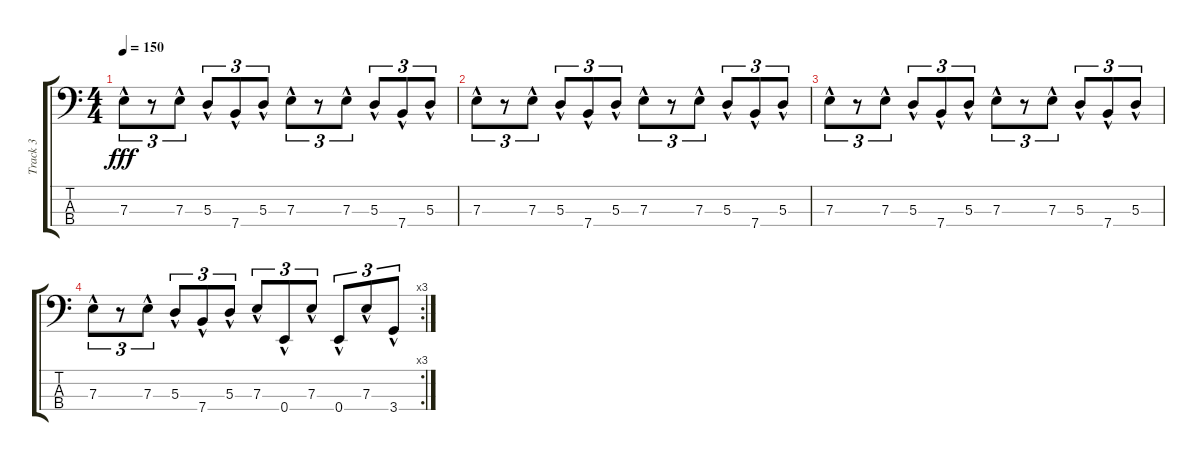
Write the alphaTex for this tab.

\track ("Track 3" "Track 3") {instrument electricbasspick}
\staff {score tabs}
\tuning (G2 D2 A1 E1) {hide}
\ts (4 4)
\tempo 150
\clef f4
\ks c
7.3{hac}.8{tu (3 2) dy fff} r.8{tu (3 2)} 7.3{hac}.8{tu (3 2)} 5.3{hac}.8{tu (3 2)} 7.4{hac}.8{tu (3 2)} 5.3{hac}.8{tu (3 2)} 7.3{hac}.8{tu (3 2)} r.8{tu (3 2)} 7.3{hac}.8{tu (3 2)} 5.3{hac}.8{tu (3 2)} 7.4{hac}.8{tu (3 2)} 5.3{hac}.8{tu (3 2)} |
7.3{hac}.8{tu (3 2)} r.8{tu (3 2)} 7.3{hac}.8{tu (3 2)} 5.3{hac}.8{tu (3 2)} 7.4{hac}.8{tu (3 2)} 5.3{hac}.8{tu (3 2)} 7.3{hac}.8{tu (3 2)} r.8{tu (3 2)} 7.3{hac}.8{tu (3 2)} 5.3{hac}.8{tu (3 2)} 7.4{hac}.8{tu (3 2)} 5.3{hac}.8{tu (3 2)} |
7.3{hac}.8{tu (3 2)} r.8{tu (3 2)} 7.3{hac}.8{tu (3 2)} 5.3{hac}.8{tu (3 2)} 7.4{hac}.8{tu (3 2)} 5.3{hac}.8{tu (3 2)} 7.3{hac}.8{tu (3 2)} r.8{tu (3 2)} 7.3{hac}.8{tu (3 2)} 5.3{hac}.8{tu (3 2)} 7.4{hac}.8{tu (3 2)} 5.3{hac}.8{tu (3 2)} |
\rc 3
7.3{hac}.8{tu (3 2)} r.8{tu (3 2)} 7.3{hac}.8{tu (3 2)} 5.3{hac}.8{tu (3 2)} 7.4{hac}.8{tu (3 2)} 5.3{hac}.8{tu (3 2)} 7.3{hac}.8{tu (3 2)} 0.4{hac}.8{tu (3 2)} 7.3{hac}.8{tu (3 2)} 0.4{hac}.8{tu (3 2)} 7.3{hac}.8{tu (3 2)} 3.4{hac}.8{tu (3 2)}
